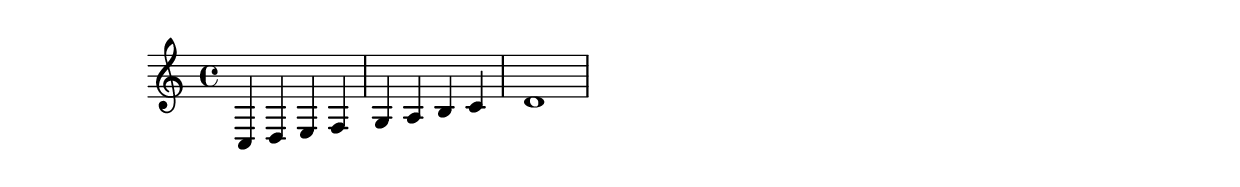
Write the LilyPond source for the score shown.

\version "2.18.2"

"//music" = \relative c {
  << \new Voice = "voice1" {
    c4 d e f g a b c d1
  } >>
}

\book {
  \header {
  }

  \bookpart {
    \score {
      \new OrchestraGroup \with { } <<
        \new StaffGroup \with { \consists "Bar_number_engraver" } <<
          <<
          \new Staff = Staff \with { }
          \context Staff = Staff {
            \"//music"
          }
          >>
        >>
      >>
      \layout { }
    }
  }
}
